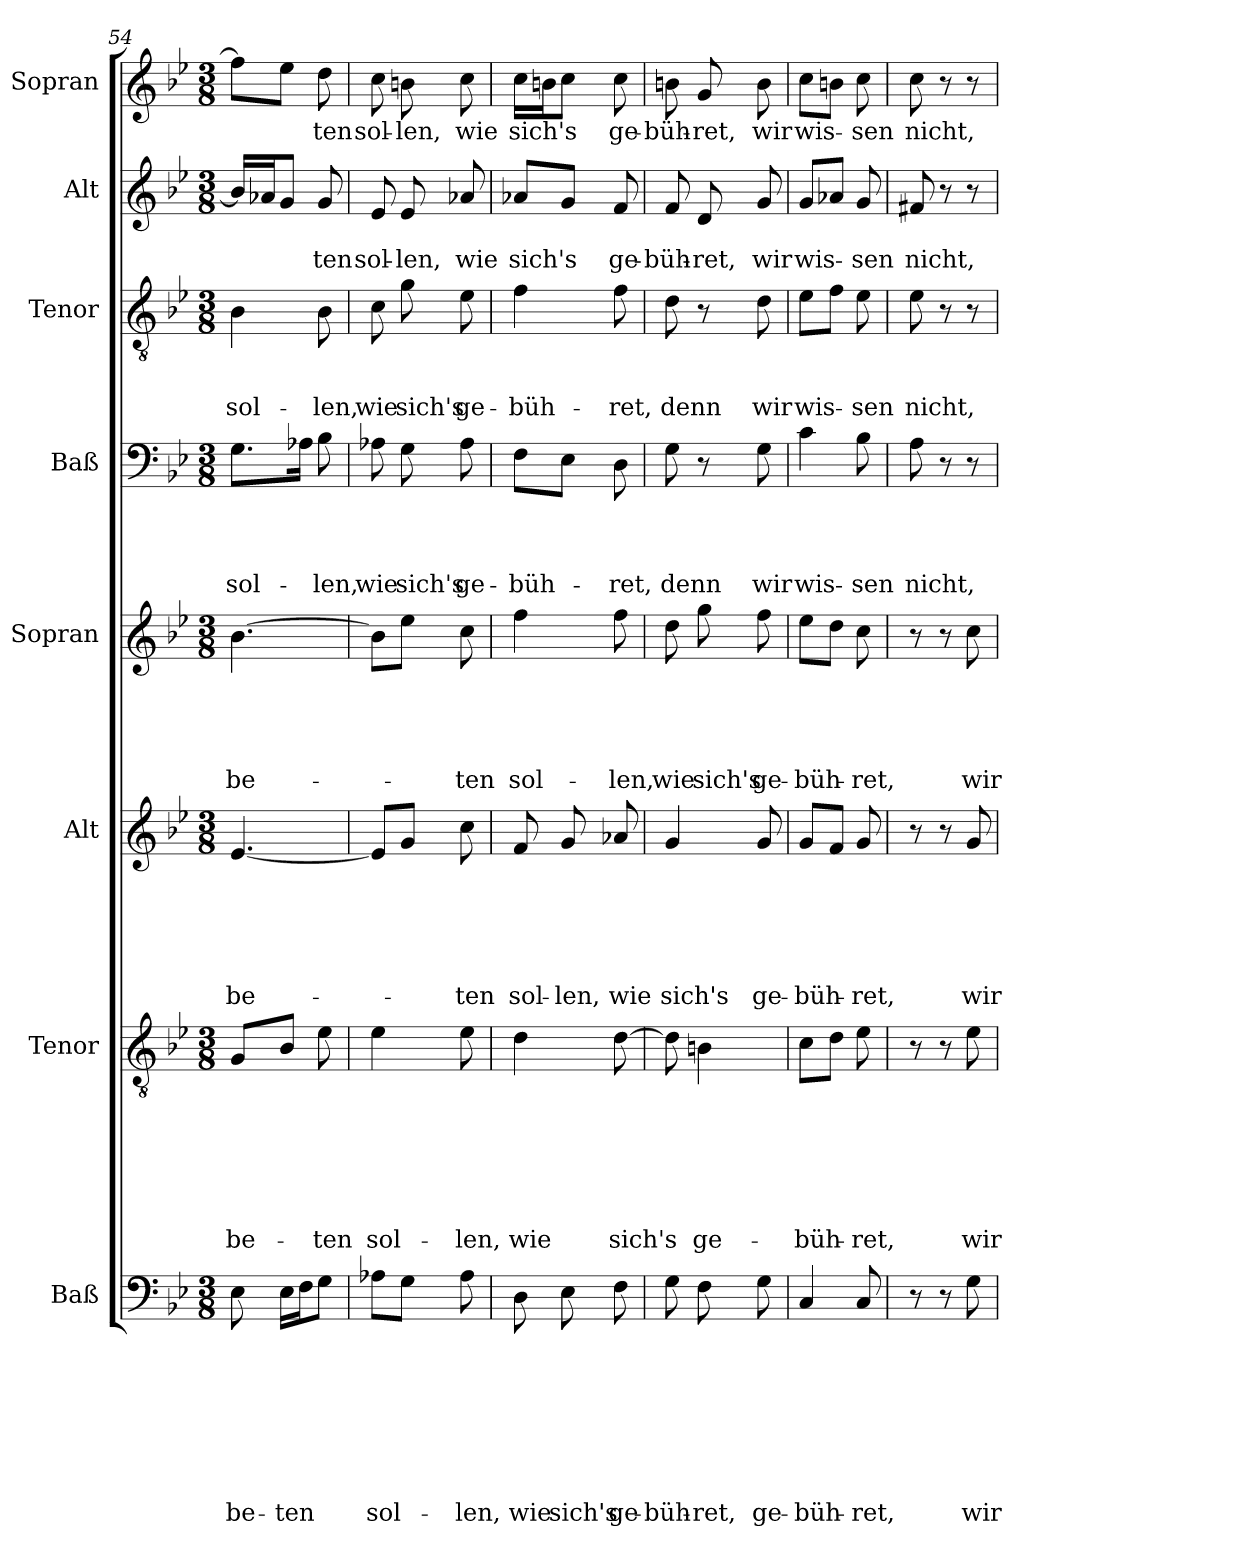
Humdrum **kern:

**kern	**text	**text	**text	**text	**text	**text	**text	**text	**kern	**text	**text	**text	**text	**text	**text	**text	**kern	**text	**text	**text	**text	**text	**text	**kern	**text	**text	**text	**text	**text	**kern	**text	**text	**text	**text	**kern	**text	**text	**text	**kern	**text	**text	**kern	**text
*part8	*part8	*part8	*part8	*part8	*part8	*part8	*part8	*part8	*part7	*part7	*part7	*part7	*part7	*part7	*part7	*part7	*part6	*part6	*part6	*part6	*part6	*part6	*part6	*part5	*part5	*part5	*part5	*part5	*part5	*part4	*part4	*part4	*part4	*part4	*part3	*part3	*part3	*part3	*part2	*part2	*part2	*part1	*part1
*staff8	*staff8	*staff8	*staff8	*staff8	*staff8	*staff8	*staff8	*staff8	*staff7	*staff7	*staff7	*staff7	*staff7	*staff7	*staff7	*staff7	*staff6	*staff6	*staff6	*staff6	*staff6	*staff6	*staff6	*staff5	*staff5	*staff5	*staff5	*staff5	*staff5	*staff4	*staff4	*staff4	*staff4	*staff4	*staff3	*staff3	*staff3	*staff3	*staff2	*staff2	*staff2	*staff1	*staff1
*I"Baß	*	*	*	*	*	*	*	*	*I"Tenor	*	*	*	*	*	*	*	*I"Alt	*	*	*	*	*	*	*I"Sopran	*	*	*	*	*	*I"Baß	*	*	*	*	*I"Tenor	*	*	*	*I"Alt	*	*	*I"Sopran	*
*clefF4	*	*	*	*	*	*	*	*	*clefGv2	*	*	*	*	*	*	*	*clefG2	*	*	*	*	*	*	*clefG2	*	*	*	*	*	*clefF4	*	*	*	*	*clefGv2	*	*	*	*clefG2	*	*	*clefG2	*
*k[b-e-]	*	*	*	*	*	*	*	*	*k[b-e-]	*	*	*	*	*	*	*	*k[b-e-]	*	*	*	*	*	*	*k[b-e-]	*	*	*	*	*	*k[b-e-]	*	*	*	*	*k[b-e-]	*	*	*	*k[b-e-]	*	*	*k[b-e-]	*
*B-:	*	*	*	*	*	*	*	*	*B-:	*	*	*	*	*	*	*	*B-:	*	*	*	*	*	*	*B-:	*	*	*	*	*	*B-:	*	*	*	*	*B-:	*	*	*	*B-:	*	*	*B-:	*
*M3/8	*	*	*	*	*	*	*	*	*M3/8	*	*	*	*	*	*	*	*M3/8	*	*	*	*	*	*	*M3/8	*	*	*	*	*	*M3/8	*	*	*	*	*M3/8	*	*	*	*M3/8	*	*	*M3/8	*
=54	=54	=54	=54	=54	=54	=54	=54	=54	=54	=54	=54	=54	=54	=54	=54	=54	=54	=54	=54	=54	=54	=54	=54	=54	=54	=54	=54	=54	=54	=54	=54	=54	=54	=54	=54	=54	=54	=54	=54	=54	=54	=54	=54
8E-!\	.	.	.	.	.	.	.	be-	8G!/L	.	.	.	.	.	.	be-	[4.e-!/	.	.	.	.	.	be-	[4.b-!\	.	.	.	.	be-	8.G!\L	.	.	.	sol-	4B-!\	.	.	sol-	16b-!/LL]	.	.	8ff!\L]	.
.	.	.	.	.	.	.	.	.	.	.	.	.	.	.	.	.	.	.	.	.	.	.	.	.	.	.	.	.	.	.	.	.	.	.	.	.	.	.	16a-X!/J	.	.	.	.
16E-!\LL	.	.	.	.	.	.	.	-ten	8B-!/J	.	.	.	.	.	.	.	.	.	.	.	.	.	.	.	.	.	.	.	.	.	.	.	.	.	.	.	.	.	8g!/J	.	.	8ee-!\J	.
16F!\J	.	.	.	.	.	.	.	.	.	.	.	.	.	.	.	.	.	.	.	.	.	.	.	.	.	.	.	.	.	16A-X!\Jk	.	.	.	.	.	.	.	.	.	.	.	.	.
8G!\J	.	.	.	.	.	.	.	.	8e-!\	.	.	.	.	.	.	-ten	.	.	.	.	.	.	.	.	.	.	.	.	.	8B-!\	.	.	.	-len,	8B-!\	.	.	-len,	8g!/	.	-ten	8dd!\	-ten
=55	=55	=55	=55	=55	=55	=55	=55	=55	=55	=55	=55	=55	=55	=55	=55	=55	=55	=55	=55	=55	=55	=55	=55	=55	=55	=55	=55	=55	=55	=55	=55	=55	=55	=55	=55	=55	=55	=55	=55	=55	=55	=55	=55
8A-X!\L	.	.	.	.	.	.	.	sol-	4e-!\	.	.	.	.	.	.	sol-	8e-!/L]	.	.	.	.	.	.	8b-!\L]	.	.	.	.	.	8A-X!\	.	.	.	wie	8c!\	.	.	wie	8e-!/	.	sol-	8cc!\	sol-
8G!\J	.	.	.	.	.	.	.	.	.	.	.	.	.	.	.	.	8g!/J	.	.	.	.	.	.	8ee-!\J	.	.	.	.	.	8G!\	.	.	.	sich's	8g!\	.	.	sich's	8e-!/	.	-len,	8bn!\	-len,
8A-!\	.	.	.	.	.	.	.	-len,	8e-!\	.	.	.	.	.	.	-len,	8cc!\	.	.	.	.	.	-ten	8cc!\	.	.	.	.	-ten	8A-!\	.	.	.	ge-	8e-!\	.	.	ge-	8a-X!/	.	wie	8cc!\	wie
=56	=56	=56	=56	=56	=56	=56	=56	=56	=56	=56	=56	=56	=56	=56	=56	=56	=56	=56	=56	=56	=56	=56	=56	=56	=56	=56	=56	=56	=56	=56	=56	=56	=56	=56	=56	=56	=56	=56	=56	=56	=56	=56	=56
8D!\	.	.	.	.	.	.	.	wie	4d!\	.	.	.	.	.	.	wie	8f!/	.	.	.	.	.	sol-	4ff!\	.	.	.	.	sol-	8F!\L	.	.	.	-büh-	4f!\	.	.	-büh-	8a-X!/L	.	sich's	16cc!\LL	sich's
.	.	.	.	.	.	.	.	.	.	.	.	.	.	.	.	.	.	.	.	.	.	.	.	.	.	.	.	.	.	.	.	.	.	.	.	.	.	.	.	.	.	16bn!\J	.
8E-!\	.	.	.	.	.	.	.	sich's	.	.	.	.	.	.	.	.	8g!/	.	.	.	.	.	-len,	.	.	.	.	.	.	8E-!\J	.	.	.	.	.	.	.	.	8g!/J	.	.	8cc!\J	.
8F!\	.	.	.	.	.	.	.	ge-	[8d!\	.	.	.	.	.	.	sich's	8a-X!/	.	.	.	.	.	wie	8ff!\	.	.	.	.	-len,	8D!\	.	.	.	-ret,	8f!\	.	.	-ret,	8f!/	.	ge-	8cc!\	ge-
=57	=57	=57	=57	=57	=57	=57	=57	=57	=57	=57	=57	=57	=57	=57	=57	=57	=57	=57	=57	=57	=57	=57	=57	=57	=57	=57	=57	=57	=57	=57	=57	=57	=57	=57	=57	=57	=57	=57	=57	=57	=57	=57	=57
8G!\	.	.	.	.	.	.	.	-büh-	8d!\]	.	.	.	.	.	.	.	4g!/	.	.	.	.	.	sich's	8dd!\	.	.	.	.	wie	8G!\	.	.	.	denn	8d!\	.	.	denn	8f!/	.	-büh-	8bn!\	-büh-
8F!\	.	.	.	.	.	.	.	-ret,	4Bn!\	.	.	.	.	.	.	ge-	.	.	.	.	.	.	.	8gg!\	.	.	.	.	sich's	8r	.	.	.	.	8r	.	.	.	8d!/	.	-ret,	8g!/	-ret,
8G!\	.	.	.	.	.	.	.	ge-	.	.	.	.	.	.	.	.	8g!/	.	.	.	.	.	ge-	8ff!\	.	.	.	.	ge-	8G!\	.	.	.	wir	8d!\	.	.	wir	8g!/	.	wir	8b!\	wir
=58	=58	=58	=58	=58	=58	=58	=58	=58	=58	=58	=58	=58	=58	=58	=58	=58	=58	=58	=58	=58	=58	=58	=58	=58	=58	=58	=58	=58	=58	=58	=58	=58	=58	=58	=58	=58	=58	=58	=58	=58	=58	=58	=58
4C!/	.	.	.	.	.	.	.	-büh-	8c!\L	.	.	.	.	.	.	-büh-	8g!/L	.	.	.	.	.	-büh-	8ee-!\L	.	.	.	.	-büh-	4c!\	.	.	.	wis-	8e-!\L	.	.	wis-	8g!/L	.	wis-	8cc!\L	wis-
.	.	.	.	.	.	.	.	.	8d!\J	.	.	.	.	.	.	.	8f!/J	.	.	.	.	.	.	8dd!\J	.	.	.	.	.	.	.	.	.	.	8f!\J	.	.	.	8a-X!/J	.	.	8bn!\J	.
8C!/	.	.	.	.	.	.	.	-ret,	8e-!\	.	.	.	.	.	.	-ret,	8g!/	.	.	.	.	.	-ret,	8cc!\	.	.	.	.	-ret,	8B-!\	.	.	.	-sen	8e-!\	.	.	-sen	8g!/	.	-sen	8cc!\	-sen
!!LO:LB:g=z
=59	=59	=59	=59	=59	=59	=59	=59	=59	=59	=59	=59	=59	=59	=59	=59	=59	=59	=59	=59	=59	=59	=59	=59	=59	=59	=59	=59	=59	=59	=59	=59	=59	=59	=59	=59	=59	=59	=59	=59	=59	=59	=59	=59
8r	.	.	.	.	.	.	.	.	8r	.	.	.	.	.	.	.	8r	.	.	.	.	.	.	8r	.	.	.	.	.	8A!\	.	.	.	nicht,	8e-!\	.	.	nicht,	8f#X!/	.	nicht,	8cc!\	nicht,
8r	.	.	.	.	.	.	.	.	8r	.	.	.	.	.	.	.	8r	.	.	.	.	.	.	8r	.	.	.	.	.	8r	.	.	.	.	8r	.	.	.	8r	.	.	8r	.
8G!\	.	.	.	.	.	.	.	wir	8e-!\	.	.	.	.	.	.	wir	8g!/	.	.	.	.	.	wir	8cc!\	.	.	.	.	wir	8r	.	.	.	.	8r	.	.	.	8r	.	.	8r	.
=	=	=	=	=	=	=	=	=	=	=	=	=	=	=	=	=	=	=	=	=	=	=	=	=	=	=	=	=	=	=	=	=	=	=	=	=	=	=	=	=	=	=	=
*-	*-	*-	*-	*-	*-	*-	*-	*-	*-	*-	*-	*-	*-	*-	*-	*-	*-	*-	*-	*-	*-	*-	*-	*-	*-	*-	*-	*-	*-	*-	*-	*-	*-	*-	*-	*-	*-	*-	*-	*-	*-	*-	*-
